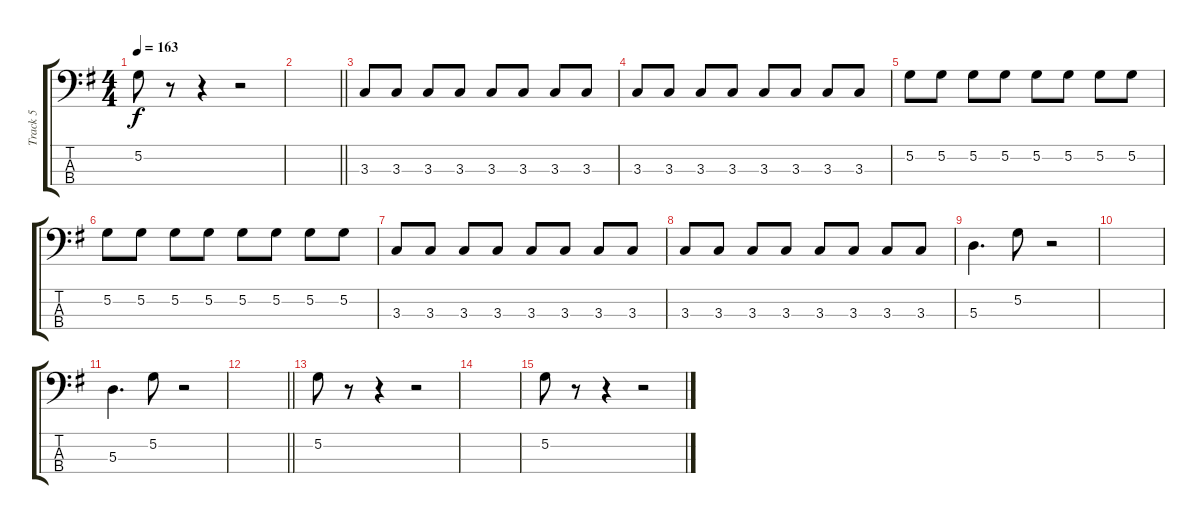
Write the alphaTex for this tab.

\track ("Track 5" "Track 5") {instrument electricbassfinger}
\staff {score tabs}
\tuning (G2 D2 A1 E1) {hide}
\ts (4 4)
\tempo 163
\clef f4
\ks g
5.2.8{dy f} r.8 r.4 r.2 |
\barLineRight lightlight
|
3.3.8 3.3.8 3.3.8 3.3.8 3.3.8 3.3.8 3.3.8 3.3.8 |
3.3.8 3.3.8 3.3.8 3.3.8 3.3.8 3.3.8 3.3.8 3.3.8 |
5.2.8 5.2.8 5.2.8 5.2.8 5.2.8 5.2.8 5.2.8 5.2.8 |
5.2.8 5.2.8 5.2.8 5.2.8 5.2.8 5.2.8 5.2.8 5.2.8 |
3.3.8 3.3.8 3.3.8 3.3.8 3.3.8 3.3.8 3.3.8 3.3.8 |
3.3.8 3.3.8 3.3.8 3.3.8 3.3.8 3.3.8 3.3.8 3.3.8 |
5.3.4{d} 5.2.8 r.2 |
|
5.3.4{d} 5.2.8 r.2 |
\barLineRight lightlight
|
5.2.8 r.8 r.4 r.2 |
|
5.2.8 r.8 r.4 r.2
